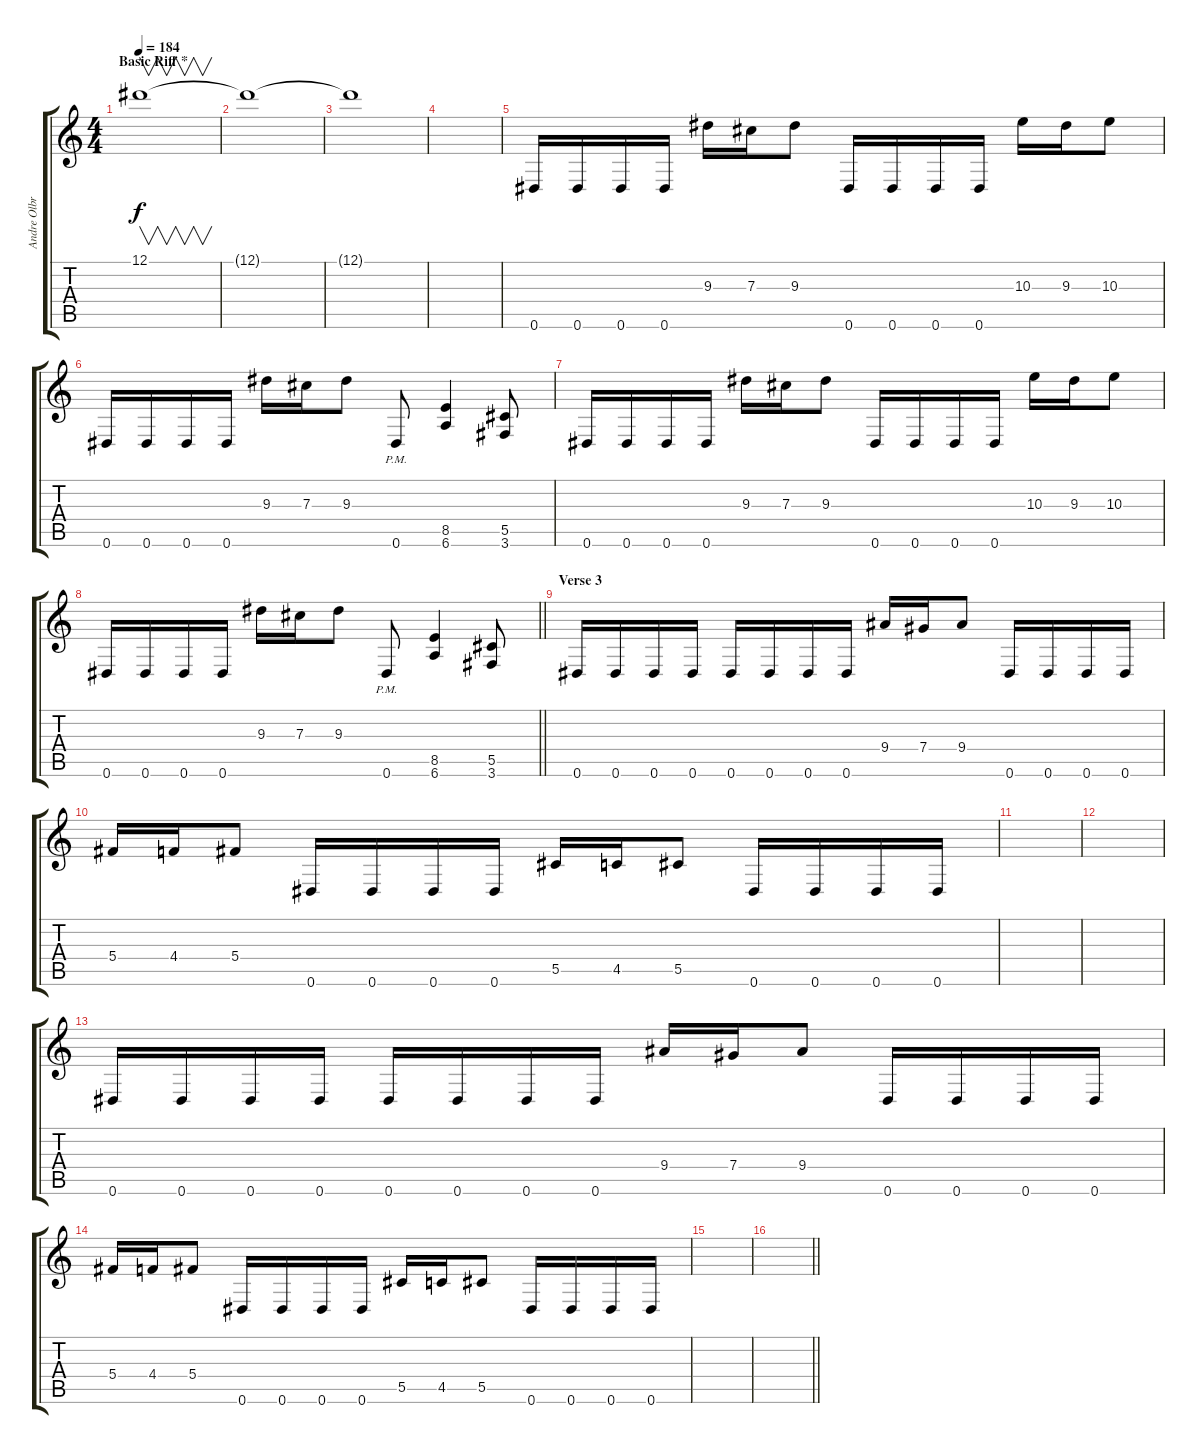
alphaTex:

\track ("Andre Olbrich" "Andre Olbr") {instrument distortionguitar}
\staff {score tabs}
\tuning (Eb4 Bb3 Gb3 Db3 Ab2 Eb2) {hide}
\ts (4 4)
\section ("" "Basic Riff *")
\tempo 184
\clef g2
\ks c
12.1.1{v dy f} |
12.1{t}.1{volume 0} |
12.1{t}.1 |
|
0.6.16{volume 10 balance 14} 0.6.16 0.6.16 0.6.16 9.3.16 7.3.16 9.3.8 0.6.16 0.6.16 0.6.16 0.6.16 10.3.16 9.3.16 10.3.8 |
0.6.16 0.6.16 0.6.16 0.6.16 9.3.16 7.3.16 9.3.8 0.6{pm}.8 (8.5 6.6).4 (5.5 3.6).8 |
0.6.16{volume 10 balance 14} 0.6.16 0.6.16 0.6.16 9.3.16 7.3.16 9.3.8 0.6.16 0.6.16 0.6.16 0.6.16 10.3.16 9.3.16 10.3.8 |
\barLineRight lightlight
0.6.16 0.6.16 0.6.16 0.6.16 9.3.16 7.3.16 9.3.8 0.6{pm}.8 (8.5 6.6).4 (5.5 3.6).8 |
\section ("" "Verse 3")
0.6.16{balance 14} 0.6.16 0.6.16 0.6.16 0.6.16 0.6.16 0.6.16 0.6.16 9.4.16 7.4.16 9.4.8 0.6.16 0.6.16 0.6.16 0.6.16 |
5.4.16 4.4.16 5.4.8 0.6.16 0.6.16 0.6.16 0.6.16 5.5.16 4.5.16 5.5.8 0.6.16 0.6.16 0.6.16 0.6.16 |
|
|
0.6.16{balance 14} 0.6.16 0.6.16 0.6.16 0.6.16 0.6.16 0.6.16 0.6.16 9.4.16 7.4.16 9.4.8 0.6.16 0.6.16 0.6.16 0.6.16 |
5.4.16 4.4.16 5.4.8 0.6.16 0.6.16 0.6.16 0.6.16 5.5.16 4.5.16 5.5.8 0.6.16 0.6.16 0.6.16 0.6.16 |
|
\barLineRight lightlight
